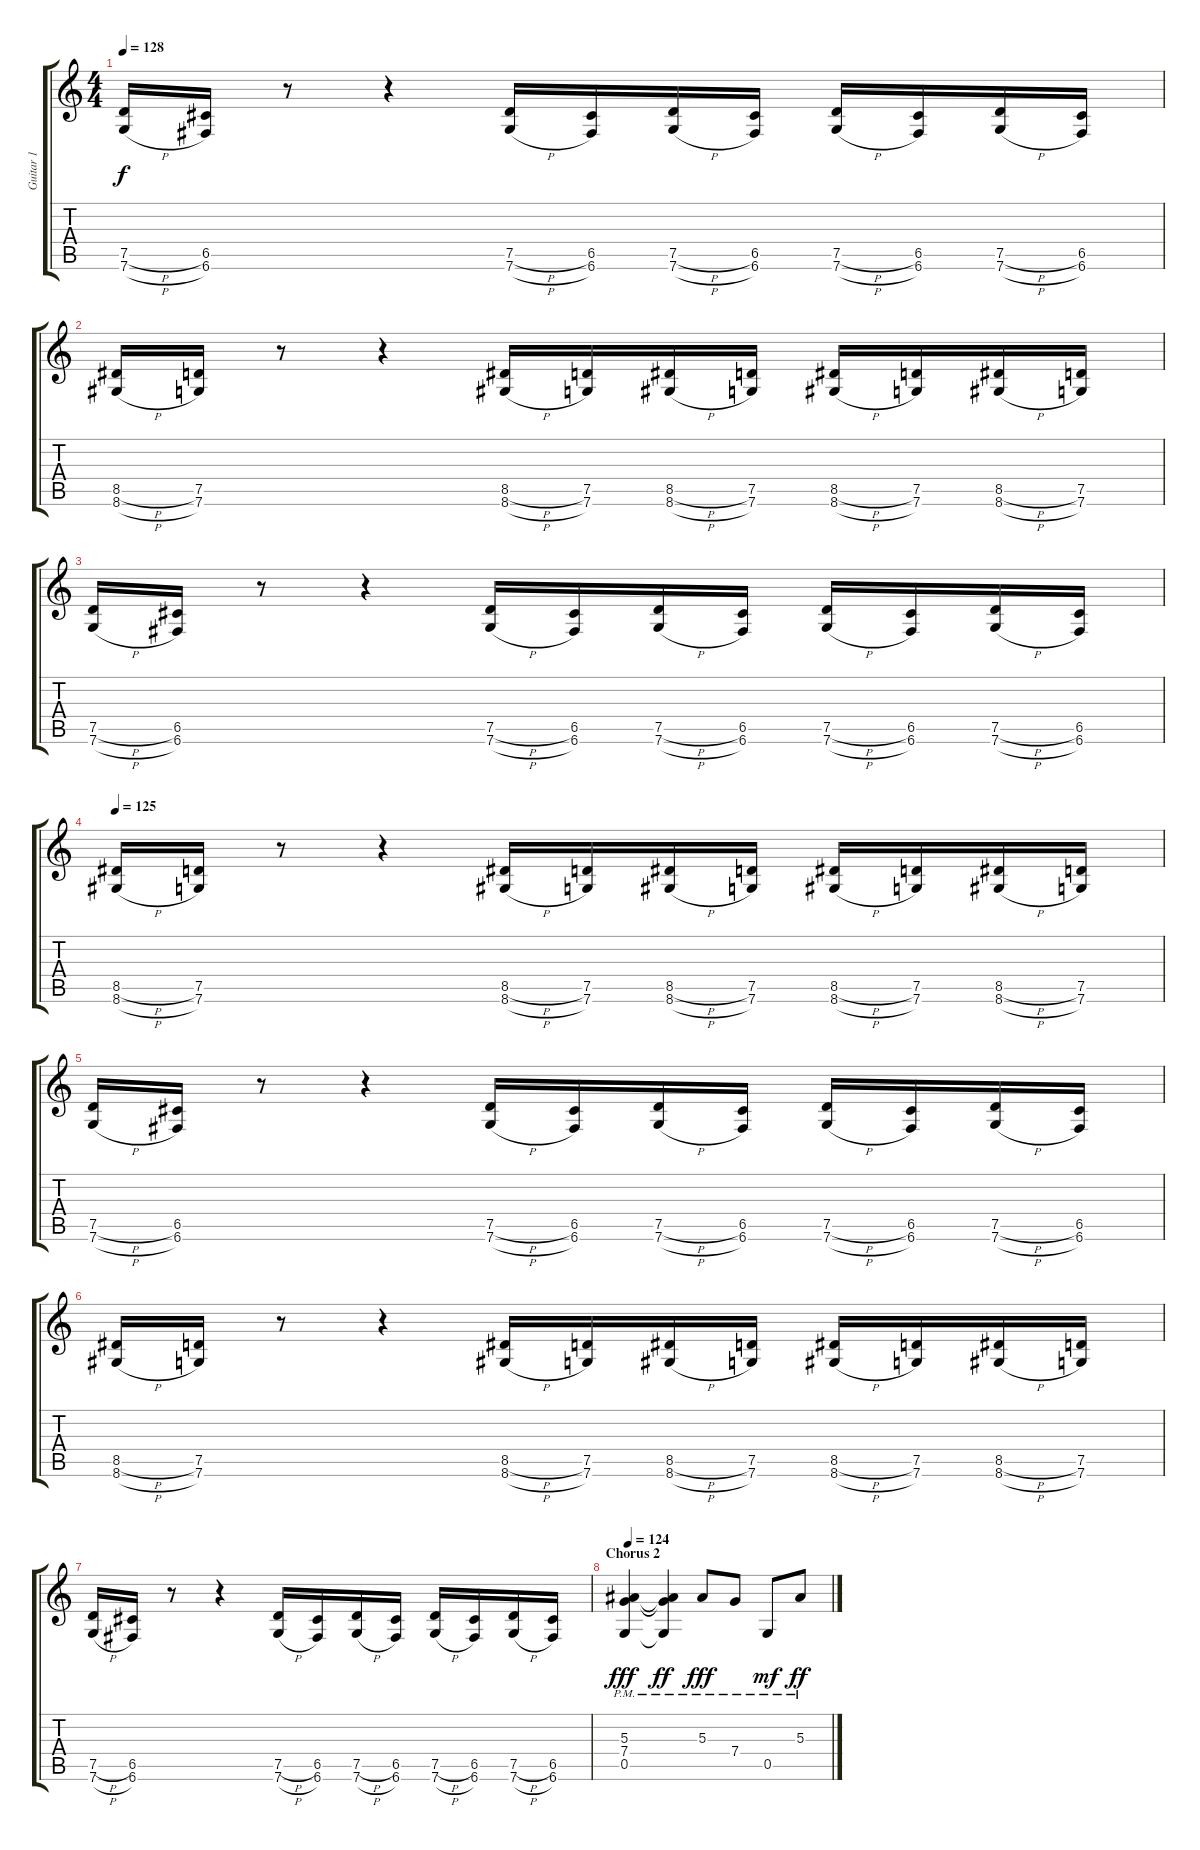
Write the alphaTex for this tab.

\track ("Guitar 1" "Guitar 1") {instrument distortionguitar}
\staff {score tabs}
\tuning (D4 A3 F3 C3 G2 C2) {hide}
\ts (4 4)
\tempo 128
\clef g2
\ks c
(7.5{h} 7.6{h}).16{dy f} (6.5 6.6).16 r.8 r.4 (7.5{h} 7.6{h}).16 (6.5 6.6).16 (7.5{h} 7.6{h}).16 (6.5 6.6).16 (7.5{h} 7.6{h}).16 (6.5 6.6).16 (7.5{h} 7.6{h}).16 (6.5 6.6).16 |
(8.5{h} 8.6{h}).16 (7.5 7.6).16 r.8 r.4 (8.5{h} 8.6{h}).16 (7.5 7.6).16 (8.5{h} 8.6{h}).16 (7.5 7.6).16 (8.5{h} 8.6{h}).16 (7.5 7.6).16 (8.5{h} 8.6{h}).16 (7.5 7.6).16 |
(7.5{h} 7.6{h}).16 (6.5 6.6).16 r.8 r.4 (7.5{h} 7.6{h}).16 (6.5 6.6).16 (7.5{h} 7.6{h}).16 (6.5 6.6).16 (7.5{h} 7.6{h}).16 (6.5 6.6).16 (7.5{h} 7.6{h}).16 (6.5 6.6).16 |
\tempo 125
(8.5{h} 8.6{h}).16 (7.5 7.6).16 r.8 r.4 (8.5{h} 8.6{h}).16 (7.5 7.6).16 (8.5{h} 8.6{h}).16 (7.5 7.6).16 (8.5{h} 8.6{h}).16 (7.5 7.6).16 (8.5{h} 8.6{h}).16 (7.5 7.6).16 |
(7.5{h} 7.6{h}).16 (6.5 6.6).16 r.8 r.4 (7.5{h} 7.6{h}).16 (6.5 6.6).16 (7.5{h} 7.6{h}).16 (6.5 6.6).16 (7.5{h} 7.6{h}).16 (6.5 6.6).16 (7.5{h} 7.6{h}).16 (6.5 6.6).16 |
(8.5{h} 8.6{h}).16 (7.5 7.6).16 r.8 r.4 (8.5{h} 8.6{h}).16 (7.5 7.6).16 (8.5{h} 8.6{h}).16 (7.5 7.6).16 (8.5{h} 8.6{h}).16 (7.5 7.6).16 (8.5{h} 8.6{h}).16 (7.5 7.6).16 |
(7.5{h} 7.6{h}).16 (6.5 6.6).16 r.8 r.4 (7.5{h} 7.6{h}).16 (6.5 6.6).16 (7.5{h} 7.6{h}).16 (6.5 6.6).16 (7.5{h} 7.6{h}).16 (6.5 6.6).16 (7.5{h} 7.6{h}).16 (6.5 6.6).16 |
\section ("" "Chorus 2")
\tempo 124
(5.3{pm} 7.4{pm} 0.5{pm}).4{dy fff} (5.3{pm t} 7.4{pm t} 0.5{pm t}).4{dy ff} 5.3{pm}.8{dy fff} 7.4{pm}.8 0.5{pm}.8{dy mf} 5.3{pm}.8{dy ff}
